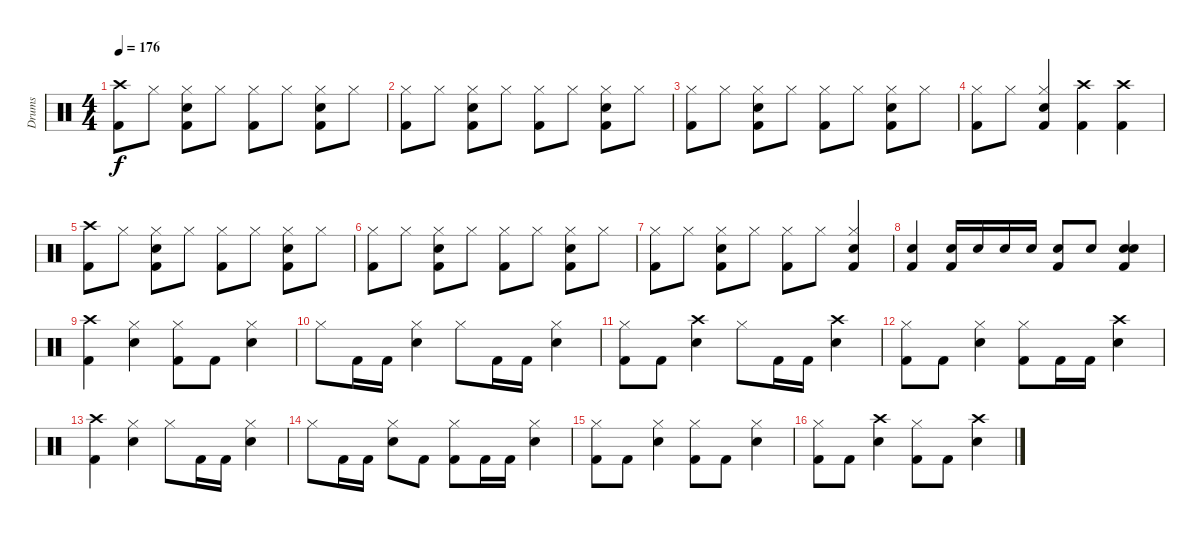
\track ("Drums" "Drums") {instrument percussion}
\staff {score}
\articulation defaults
\ts (4 4)
\tempo 176
\clef neutral
\ks c
("Crash high (hit)" "Kick (hit) 2").8{dy f} "Hi-Hat (closed)".8 ("Hi-Hat (closed)" "Snare (hit) 2" "Kick (hit) 2").8 "Hi-Hat (closed)".8 ("Hi-Hat (closed)" "Kick (hit) 2").8 "Hi-Hat (closed)".8 ("Hi-Hat (closed)" "Snare (hit) 2" "Kick (hit) 2").8 "Hi-Hat (closed)".8 |
("Hi-Hat (closed)" "Kick (hit) 2").8 "Hi-Hat (closed)".8 ("Hi-Hat (closed)" "Snare (hit) 2" "Kick (hit) 2").8 "Hi-Hat (closed)".8 ("Hi-Hat (closed)" "Kick (hit) 2").8 "Hi-Hat (closed)".8 ("Hi-Hat (closed)" "Snare (hit) 2" "Kick (hit) 2").8 "Hi-Hat (closed)".8 |
("Hi-Hat (closed)" "Kick (hit) 2").8 "Hi-Hat (closed)".8 ("Hi-Hat (closed)" "Snare (hit) 2" "Kick (hit) 2").8 "Hi-Hat (closed)".8 ("Hi-Hat (closed)" "Kick (hit) 2").8 "Hi-Hat (closed)".8 ("Hi-Hat (closed)" "Snare (hit) 2" "Kick (hit) 2").8 "Hi-Hat (closed)".8 |
("Hi-Hat (closed)" "Kick (hit) 2").8 "Hi-Hat (closed)".8 ("Hi-Hat (closed)" "Snare (hit) 2" "Kick (hit) 2").4 ("Crash high (hit)" "Kick (hit) 2").4 ("Crash high (hit)" "Kick (hit) 2").4 |
("Crash high (hit)" "Kick (hit) 2").8 "Hi-Hat (closed)".8 ("Hi-Hat (closed)" "Snare (hit) 2" "Kick (hit) 2").8 "Hi-Hat (closed)".8 ("Hi-Hat (closed)" "Kick (hit) 2").8 "Hi-Hat (closed)".8 ("Hi-Hat (closed)" "Snare (hit) 2" "Kick (hit) 2").8 "Hi-Hat (closed)".8 |
("Hi-Hat (closed)" "Kick (hit) 2").8 "Hi-Hat (closed)".8 ("Hi-Hat (closed)" "Snare (hit) 2" "Kick (hit) 2").8 "Hi-Hat (closed)".8 ("Hi-Hat (closed)" "Kick (hit) 2").8 "Hi-Hat (closed)".8 ("Hi-Hat (closed)" "Snare (hit) 2" "Kick (hit) 2").8 "Hi-Hat (closed)".8 |
("Hi-Hat (closed)" "Kick (hit) 2").8 "Hi-Hat (closed)".8 ("Hi-Hat (closed)" "Snare (hit) 2" "Kick (hit) 2").8 "Hi-Hat (closed)".8 ("Hi-Hat (closed)" "Kick (hit) 2").8 "Hi-Hat (closed)".8 ("Hi-Hat (closed)" "Snare (hit) 2" "Kick (hit) 2").4 |
("Snare (hit) 2" "Kick (hit) 2").4 ("Snare (hit) 2" "Kick (hit) 2").16 "Snare (hit) 2".16 "Snare (hit) 2".16 "Snare (hit) 2".16 ("Snare (hit) 2" "Kick (hit) 2").8 "Snare (hit) 2".8 ("Snare (hit) 2" "Snare (hit) 2" "Kick (hit) 2").4 |
("Crash high (hit)" "Kick (hit) 2").4 ("Hi-Hat (closed)" "Snare (hit) 2").4 ("Hi-Hat (closed)" "Kick (hit) 2").8 "Kick (hit) 2".8 ("Hi-Hat (closed)" "Snare (hit) 2").4 |
"Hi-Hat (closed)".8 "Kick (hit) 2".16 "Kick (hit) 2".16 ("Hi-Hat (closed)" "Snare (hit) 2").4 "Hi-Hat (closed)".8 "Kick (hit) 2".16 "Kick (hit) 2".16 ("Hi-Hat (closed)" "Snare (hit) 2").4 |
("Hi-Hat (closed)" "Kick (hit) 2").8 "Kick (hit) 2".8 ("Crash high (hit)" "Snare (hit) 2").4 "Hi-Hat (closed)".8 "Kick (hit) 2".16 "Kick (hit) 2".16 ("Crash high (hit)" "Snare (hit) 2").4 |
("Hi-Hat (closed)" "Kick (hit) 2").8 "Kick (hit) 2".8 ("Hi-Hat (closed)" "Snare (hit) 2").4 ("Hi-Hat (closed)" "Kick (hit) 2").8 "Kick (hit) 2".16 "Kick (hit) 2".16 ("Crash high (hit)" "Snare (hit) 2").4 |
("Crash high (hit)" "Kick (hit) 2").4 ("Hi-Hat (closed)" "Snare (hit) 2").4 "Hi-Hat (closed)".8 "Kick (hit) 2".16 "Kick (hit) 2".16 ("Hi-Hat (closed)" "Snare (hit) 2").4 |
"Hi-Hat (closed)".8 "Kick (hit) 2".16 "Kick (hit) 2".16 ("Hi-Hat (closed)" "Snare (hit) 2").8 "Kick (hit) 2".8 ("Hi-Hat (closed)" "Kick (hit) 2").8 "Kick (hit) 2".16 "Kick (hit) 2".16 ("Hi-Hat (closed)" "Snare (hit) 2").4 |
("Hi-Hat (closed)" "Kick (hit) 2").8 "Kick (hit) 2".8 ("Hi-Hat (closed)" "Snare (hit) 2").4 ("Hi-Hat (closed)" "Kick (hit) 2").8 "Kick (hit) 2".8 ("Hi-Hat (closed)" "Snare (hit) 2").4 |
("Hi-Hat (closed)" "Kick (hit) 2").8 "Kick (hit) 2".8 ("Crash high (hit)" "Snare (hit) 2").4 ("Hi-Hat (closed)" "Kick (hit) 2").8 "Kick (hit) 2".8 ("Crash high (hit)" "Snare (hit) 2").4
